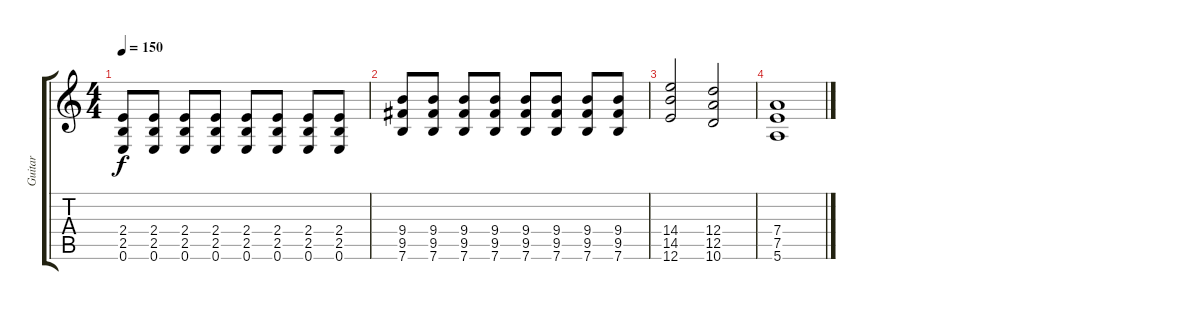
\track ("Guitar" "Guitar") {instrument overdrivenguitar}
\staff {score tabs}
\tuning (E4 B3 G3 D3 A2 E2) {hide}
\ts (4 4)
\tempo 150
\clef g2
\ks c
(2.4 2.5 0.6).8{dy f} (2.4 2.5 0.6).8 (2.4 2.5 0.6).8 (2.4 2.5 0.6).8 (2.4 2.5 0.6).8 (2.4 2.5 0.6).8 (2.4 2.5 0.6).8 (2.4 2.5 0.6).8 |
(9.4 9.5 7.6).8 (9.4 9.5 7.6).8 (9.4 9.5 7.6).8 (9.4 9.5 7.6).8 (9.4 9.5 7.6).8 (9.4 9.5 7.6).8 (9.4 9.5 7.6).8 (9.4 9.5 7.6).8 |
(14.4 14.5 12.6).2 (12.4 12.5 10.6).2 |
(7.4 7.5 5.6).1
